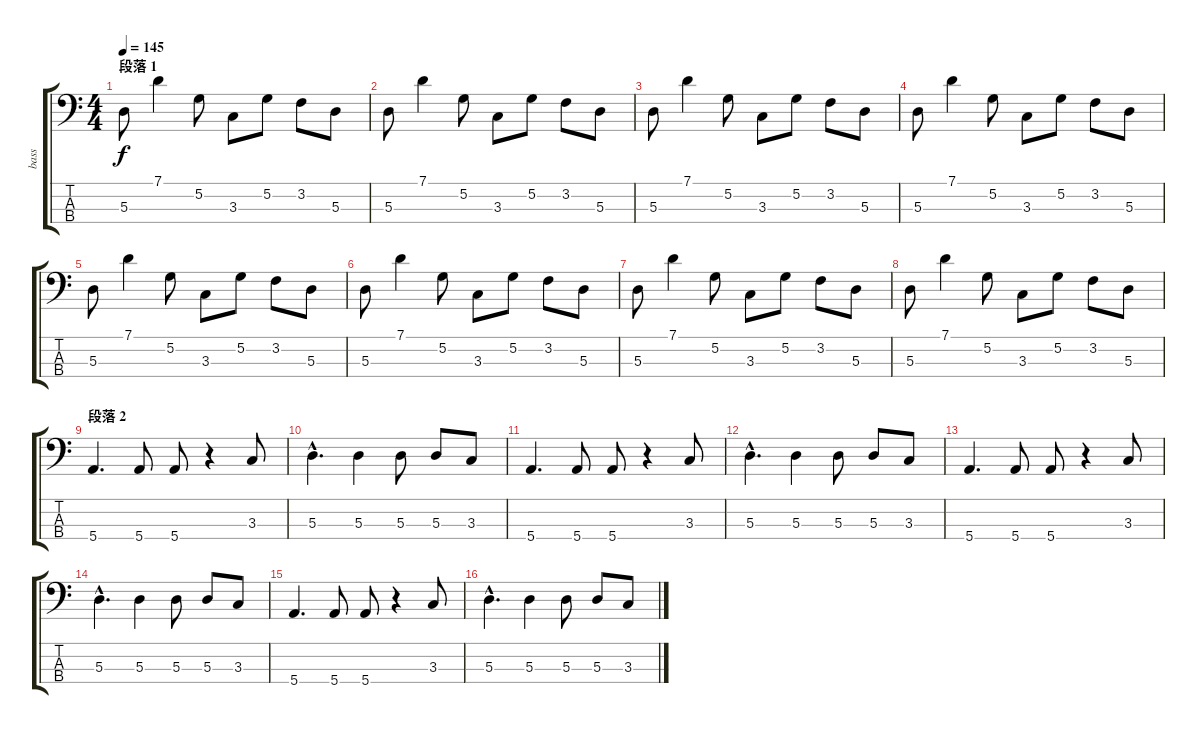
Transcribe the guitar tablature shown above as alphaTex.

\track ("bass" "bass") {instrument electricbasspick}
\staff {score tabs}
\tuning (G2 D2 A1 E1) {hide}
\ts (4 4)
\section ("" "段落 1")
\tempo 145
\clef f4
\ks c
5.3.8{dy f} 7.1.4 5.2.8 3.3.8 5.2.8 3.2.8 5.3.8 |
5.3.8 7.1.4 5.2.8 3.3.8 5.2.8 3.2.8 5.3.8 |
5.3.8 7.1.4 5.2.8 3.3.8 5.2.8 3.2.8 5.3.8 |
5.3.8 7.1.4 5.2.8 3.3.8 5.2.8 3.2.8 5.3.8 |
5.3.8 7.1.4 5.2.8 3.3.8 5.2.8 3.2.8 5.3.8 |
5.3.8 7.1.4 5.2.8 3.3.8 5.2.8 3.2.8 5.3.8 |
5.3.8 7.1.4 5.2.8 3.3.8 5.2.8 3.2.8 5.3.8 |
5.3.8 7.1.4 5.2.8 3.3.8 5.2.8 3.2.8 5.3.8 |
\section ("" "段落 2")
5.4.4{d} 5.4.8 5.4.8 r.4 3.3.8 |
5.3{hac}.4{d} 5.3.4 5.3.8 5.3.8 3.3.8 |
5.4.4{d} 5.4.8 5.4.8 r.4 3.3.8 |
5.3{hac}.4{d} 5.3.4 5.3.8 5.3.8 3.3.8 |
5.4.4{d} 5.4.8 5.4.8 r.4 3.3.8 |
5.3{hac}.4{d} 5.3.4 5.3.8 5.3.8 3.3.8 |
5.4.4{d} 5.4.8 5.4.8 r.4 3.3.8 |
5.3{hac}.4{d} 5.3.4 5.3.8 5.3.8 3.3.8
